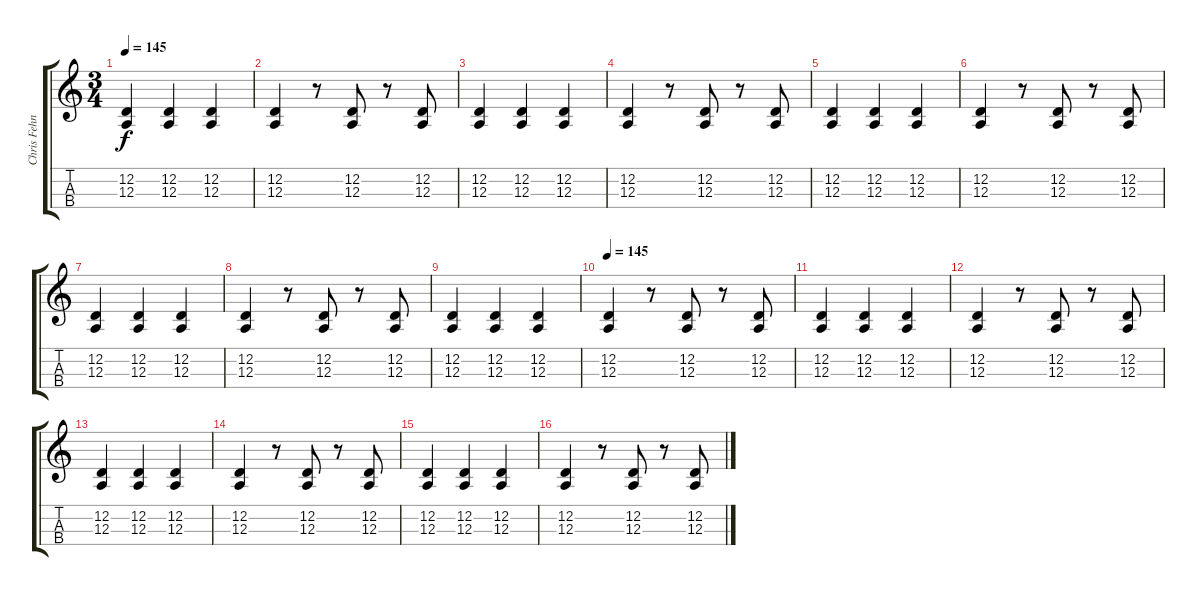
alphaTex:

\track ("Chris Fehn Pinokio" "Chris Fehn") {instrument melodictom}
\staff {score tabs}
\tuning (G3 D3 A2 E2) {hide}
\ts (3 4)
\tempo 145
\clef g2
\ks c
(12.2 12.3).4{dy f} (12.2 12.3).4 (12.2 12.3).4 |
(12.2 12.3).4 r.8 (12.2 12.3).8 r.8 (12.2 12.3).8 |
(12.2 12.3).4 (12.2 12.3).4 (12.2 12.3).4 |
(12.2 12.3).4 r.8 (12.2 12.3).8 r.8 (12.2 12.3).8 |
(12.2 12.3).4 (12.2 12.3).4 (12.2 12.3).4 |
(12.2 12.3).4 r.8 (12.2 12.3).8 r.8 (12.2 12.3).8 |
(12.2 12.3).4 (12.2 12.3).4 (12.2 12.3).4 |
(12.2 12.3).4 r.8 (12.2 12.3).8 r.8 (12.2 12.3).8 |
(12.2 12.3).4 (12.2 12.3).4 (12.2 12.3).4 |
\tempo 145
(12.2 12.3).4 r.8 (12.2 12.3).8 r.8 (12.2 12.3).8 |
(12.2 12.3).4 (12.2 12.3).4 (12.2 12.3).4 |
(12.2 12.3).4 r.8 (12.2 12.3).8 r.8 (12.2 12.3).8 |
(12.2 12.3).4 (12.2 12.3).4 (12.2 12.3).4 |
(12.2 12.3).4 r.8 (12.2 12.3).8 r.8 (12.2 12.3).8 |
(12.2 12.3).4 (12.2 12.3).4 (12.2 12.3).4 |
(12.2 12.3).4 r.8 (12.2 12.3).8 r.8 (12.2 12.3).8
